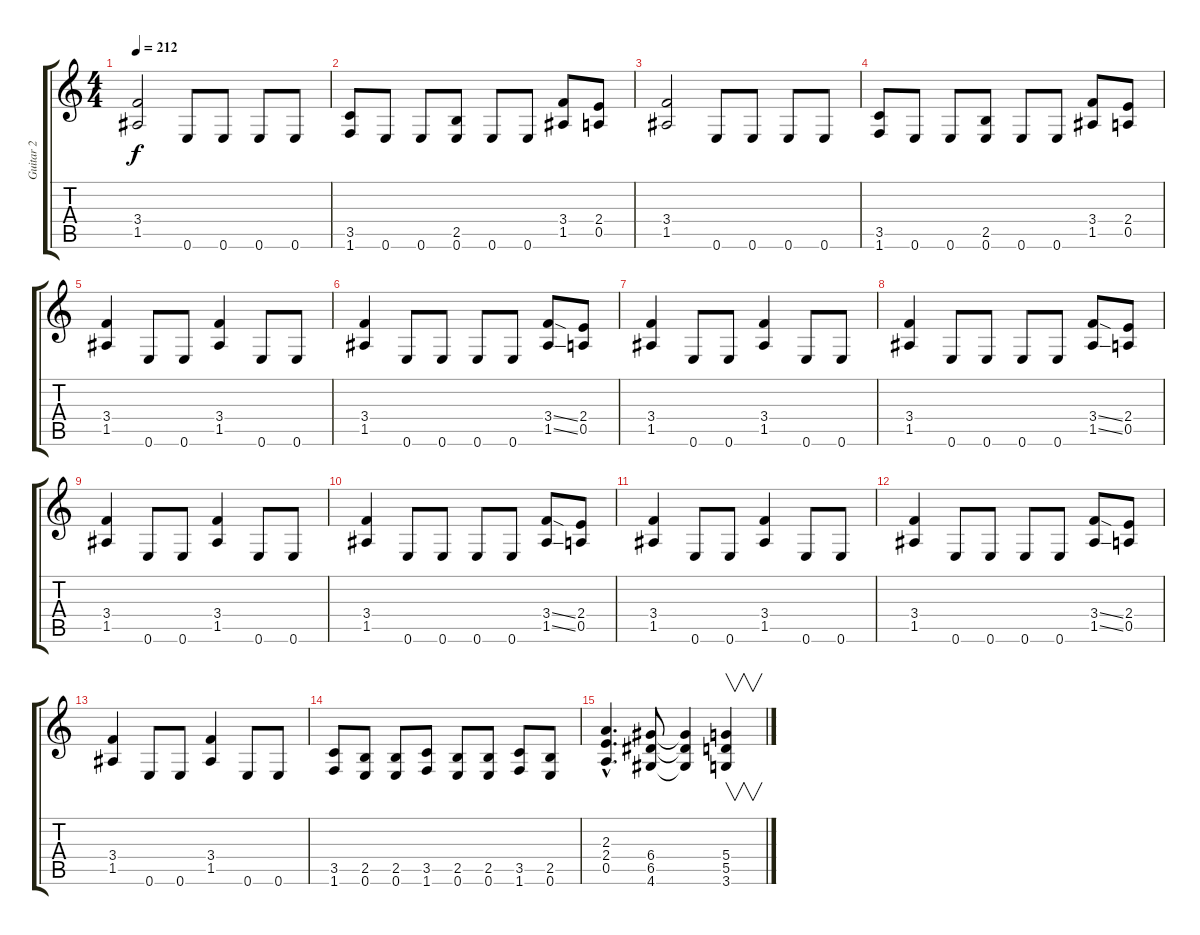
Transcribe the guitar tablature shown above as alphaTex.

\track ("Guitar 2" "Guitar 2") {instrument distortionguitar}
\staff {score tabs}
\tuning (E4 B3 G3 D3 A2 E2) {hide}
\ts (4 4)
\tempo 212
\clef g2
\ks c
(3.4 1.5).2{dy f} 0.6.8 0.6.8 0.6.8 0.6.8 |
(3.5 1.6).8 0.6.8 0.6.8 (2.5 0.6).8 0.6.8 0.6.8 (3.4 1.5).8 (2.4 0.5).8 |
(3.4 1.5).2 0.6.8 0.6.8 0.6.8 0.6.8 |
(3.5 1.6).8 0.6.8 0.6.8 (2.5 0.6).8 0.6.8 0.6.8 (3.4 1.5).8 (2.4 0.5).8 |
(3.4 1.5).4 0.6.8 0.6.8 (3.4 1.5).4 0.6.8 0.6.8 |
(3.4 1.5).4 0.6.8 0.6.8 0.6.8 0.6.8 (3.4{ss} 1.5{ss}).8 (2.4 0.5).8 |
(3.4 1.5).4 0.6.8 0.6.8 (3.4 1.5).4 0.6.8 0.6.8 |
(3.4 1.5).4 0.6.8 0.6.8 0.6.8 0.6.8 (3.4{ss} 1.5{ss}).8 (2.4 0.5).8 |
(3.4 1.5).4 0.6.8 0.6.8 (3.4 1.5).4 0.6.8 0.6.8 |
(3.4 1.5).4 0.6.8 0.6.8 0.6.8 0.6.8 (3.4{ss} 1.5{ss}).8 (2.4 0.5).8 |
(3.4 1.5).4 0.6.8 0.6.8 (3.4 1.5).4 0.6.8 0.6.8 |
(3.4 1.5).4 0.6.8 0.6.8 0.6.8 0.6.8 (3.4{ss} 1.5{ss}).8 (2.4 0.5).8 |
(3.4 1.5).4 0.6.8 0.6.8 (3.4 1.5).4 0.6.8 0.6.8 |
(3.5 1.6).8 (2.5 0.6).8 (2.5 0.6).8 (3.5 1.6).8 (2.5 0.6).8 (2.5 0.6).8 (3.5 1.6).8 (2.5 0.6).8 |
(2.3{hac} 2.4{hac} 0.5{hac}).4{d} (6.4 6.5 4.6).8 (6.4{t} 6.5{t} 4.6{t}).4 (5.4 5.5 3.6).4{v}
